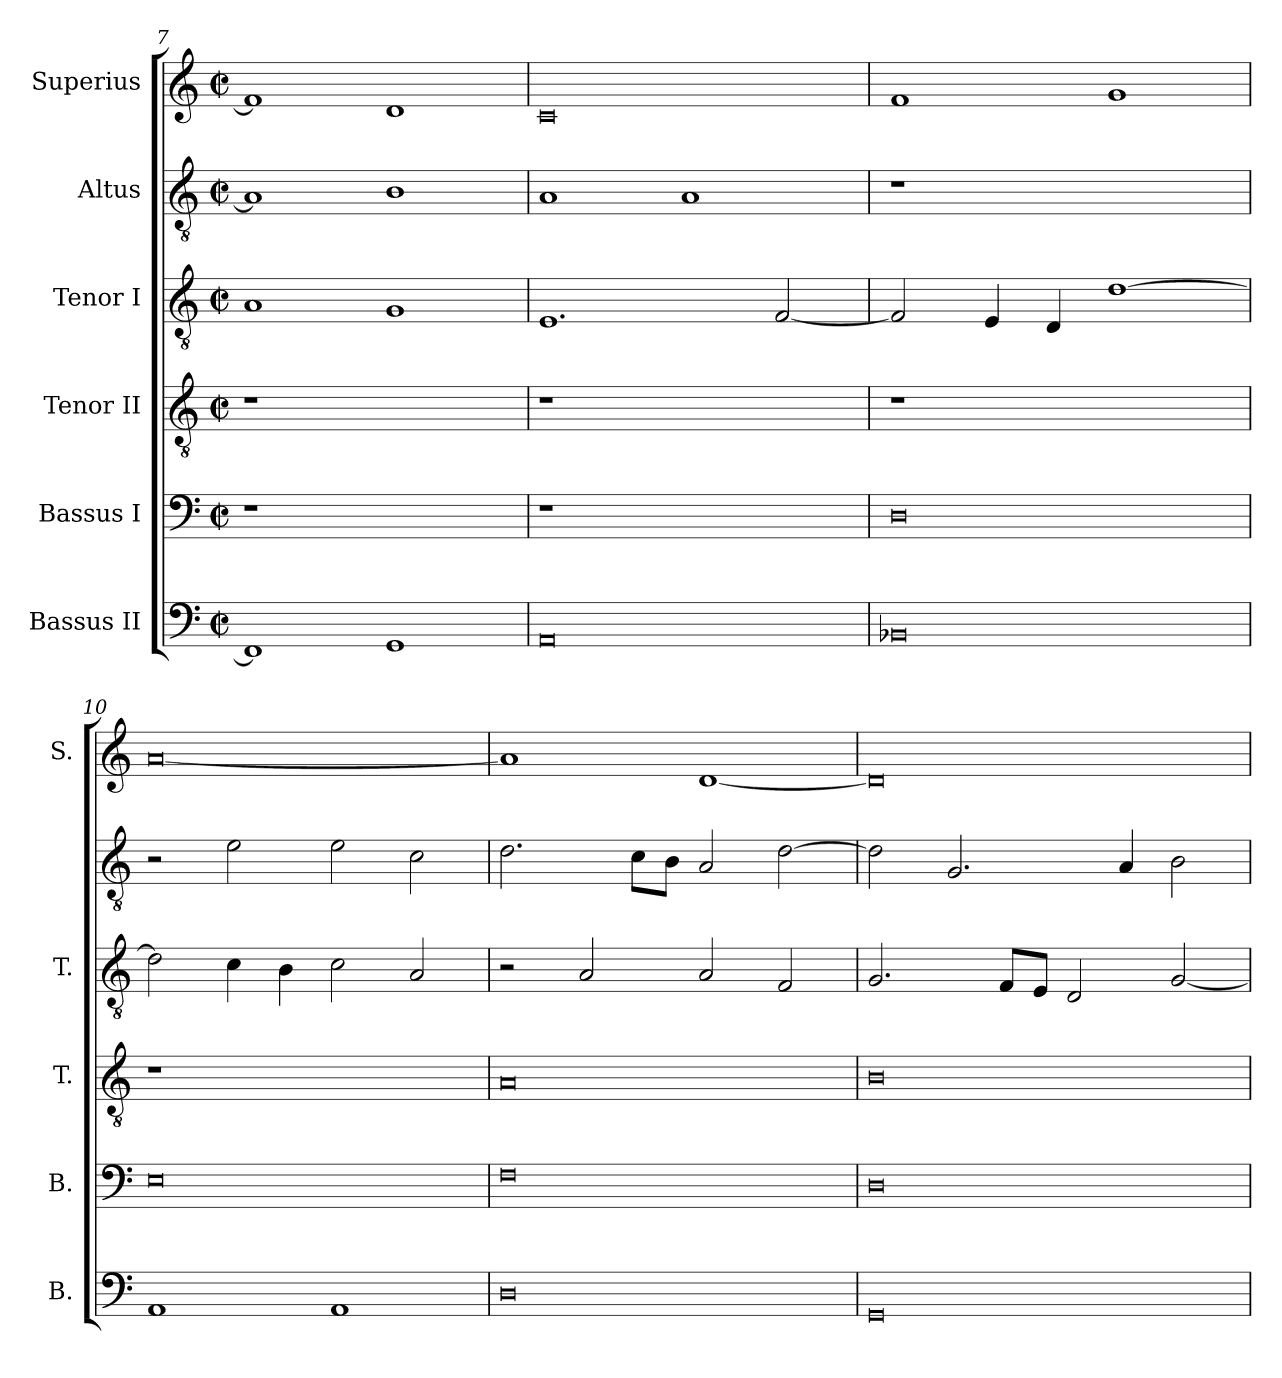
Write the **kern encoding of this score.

**kern	**kern	**kern	**kern	**kern	**kern
*part6	*part5	*part4	*part3	*part2	*part1
*staff6	*staff5	*staff4	*staff3	*staff2	*staff1
*I"Bassus II	*I"Bassus I	*I"Tenor II	*I"Tenor I	*I"Altus	*I"Superius
*I'B.	*I'B.	*I'T.	*I'T.	*	*I'S.
*clefF4	*clefF4	*clefGv2	*clefGv2	*clefGv2	*clefG2
*	*	*ITrd7c12	*ITrd7c12	*ITrd7c12	*
*k[]	*k[]	*k[]	*k[]	*k[]	*k[]
*C:	*C:	*C:	*C:	*C:	*C:
*M2/2	*M2/2	*M2/2	*M2/2	*M2/2	*M2/2
*met(c|)	*met(c|)	*met(c|)	*met(c|)	*met(c|)	*met(c|)
=7	=7	=7	=7	=7	=7
!	!LO:N:vis=1	!LO:N:vis=1	!	!	!
1FFi]	1r	1r	1AAi	1AAi]	1fi]
1GGi	1ryy	1ryy	1GGi	1BBi	1di
!!LO:LB:g=z
=8	=8	=8	=8	=8	=8
!	!LO:N:vis=1	!LO:N:vis=1	!	!	!
0AAi	1r	1r	1.EEi	1AAi	0ci
.	1ryy	1ryy	.	1AAi	.
.	.	.	[<2FFi/	.	.
=9	=9	=9	=9	=9	=9
!	!	!LO:N:vis=1	!	!LO:N:vis=1	!
0BB-Xi	0Di	1r	2FFi/]	1r	1fi
.	.	.	4EEi/	.	.
.	.	.	4DDi/	.	.
.	.	1ryy	[>1Di	1ryy	1gi
=10	=10	=10	=10	=10	=10
!	!	!LO:N:vis=1	!	!	!
1AAi	0Ei	1r	2Di\]	2r	[<0ai
.	.	.	4Ci\	2Ei\	.
.	.	.	4BBi\	.	.
1AAi	.	1ryy	2Ci\	2Ei\	.
.	.	.	2AAi/	2Ci\	.
=11	=11	=11	=11	=11	=11
0Di	0Fi	0AAi	2r	2.Di\	1ai]
.	.	.	2AAi/	.	.
.	.	.	.	8Ci\L	.
.	.	.	.	8BBi\J	.
.	.	.	2AAi/	2AAi/	[<1di
.	.	.	2FFi/	[>2Di\	.
=12	=12	=12	=12	=12	=12
0GGi	0Di	0BBi	2.GGi/	2Di\]	0di]
.	.	.	.	2.GGi/	.
.	.	.	8FFi/L	.	.
.	.	.	8EEi/J	.	.
.	.	.	2DDi/	.	.
.	.	.	.	4AAi/	.
.	.	.	[<2GGi/	2BBi\	.
=	=	=	=	=	=
*-	*-	*-	*-	*-	*-
